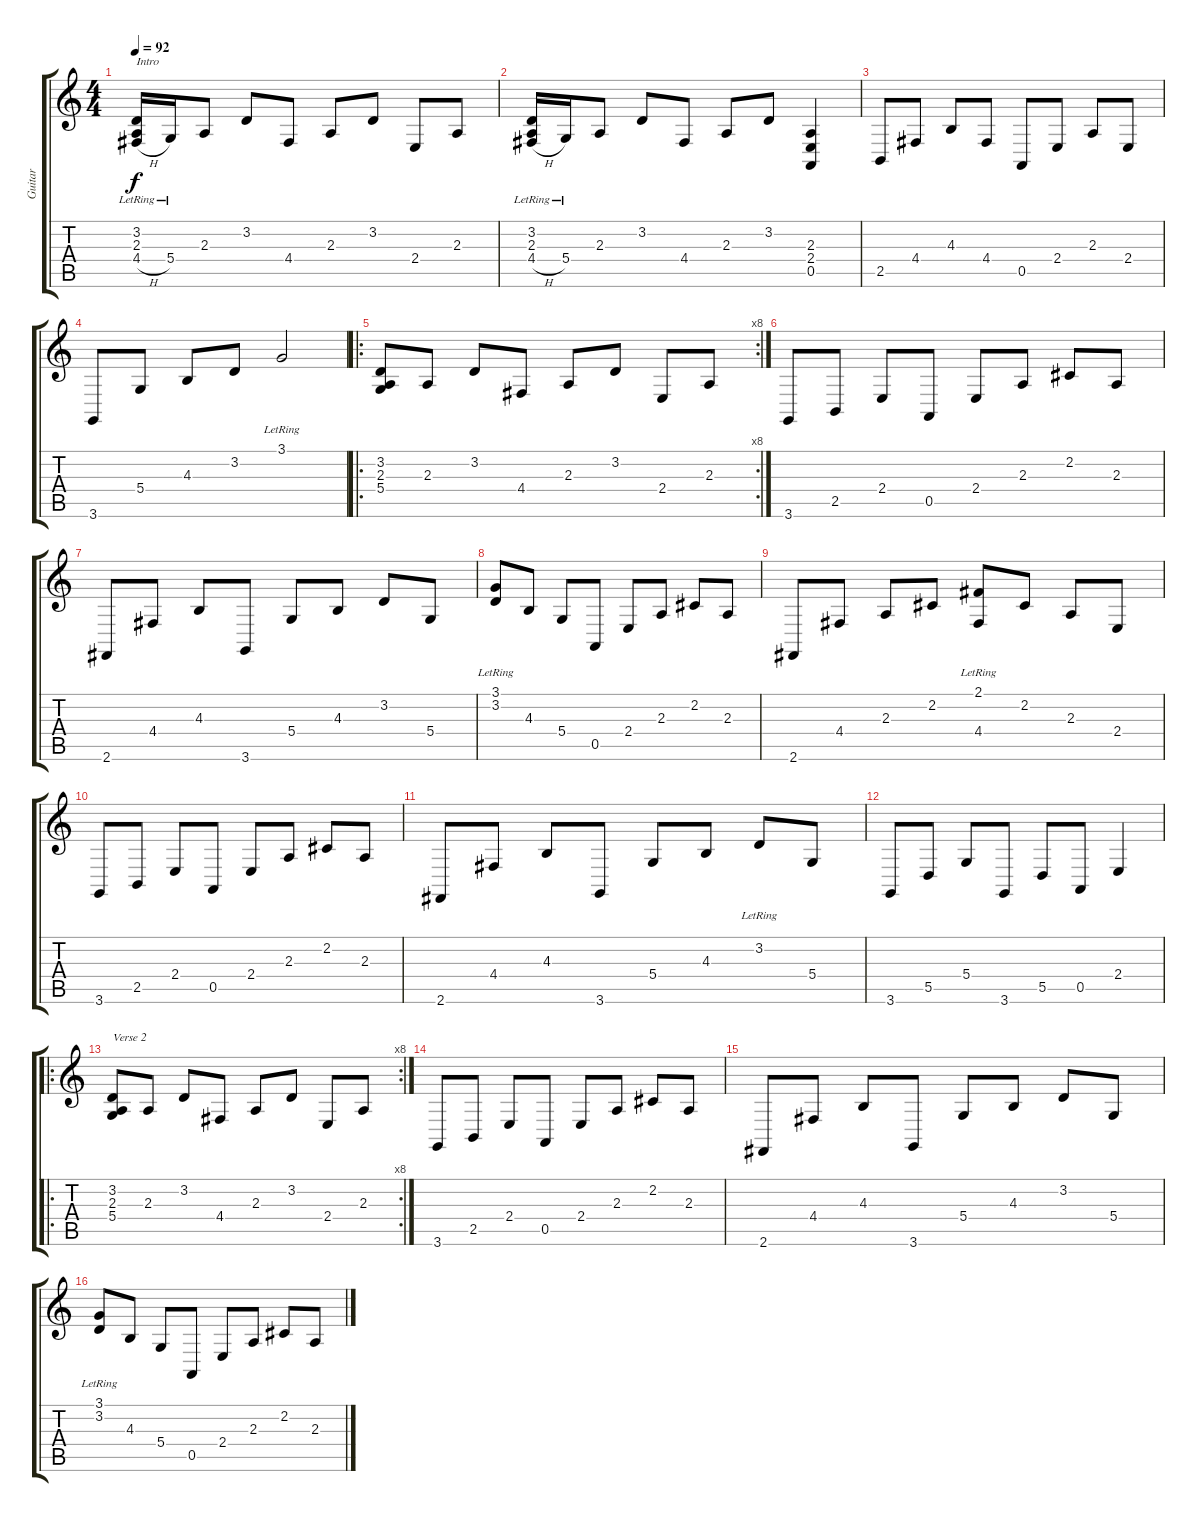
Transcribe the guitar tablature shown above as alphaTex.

\track ("Guitar" "Guitar") {instrument acousticgrandpiano}
\staff {score tabs}
\tuning (E4 B3 G3 D3 A2 E2) {hide}
\ts (4 4)
\tempo 92
\clef g2
\ks c
(3.2{lr} 2.3{lr} 4.4{h}).16{txt "Intro" dy f instrument acousticgrandpiano} 5.4{lr}.16 2.3.8 3.2.8 4.4.8 2.3.8 3.2.8 2.4.8 2.3.8 |
(3.2{lr} 2.3{lr} 4.4{h}).16 5.4{lr}.16 2.3.8 3.2.8 4.4.8 2.3.8 3.2.8 (2.3 2.4 0.5).4 |
2.5.8 4.4.8 4.3.8 4.4.8 0.5.8 2.4.8 2.3.8 2.4.8 |
3.6.8 5.4.8 4.3.8 3.2.8 3.1{lr}.2 |
\ro
\rc 8
(3.2 2.3 5.4).8 2.3.8 3.2.8 4.4.8 2.3.8 3.2.8 2.4.8 2.3.8 |
3.6.8 2.5.8 2.4.8 0.5.8 2.4.8 2.3.8 2.2.8 2.3.8 |
2.6.8 4.4.8 4.3.8 3.6.8 5.4.8 4.3.8 3.2.8 5.4.8 |
(3.1{lr} 3.2{lr}).8 4.3.8 5.4.8 0.5.8 2.4.8 2.3.8 2.2.8 2.3.8 |
2.6.8 4.4.8 2.3.8 2.2.8 (2.1{lr} 4.4).8 2.2.8 2.3.8 2.4.8 |
3.6.8 2.5.8 2.4.8 0.5.8 2.4.8 2.3.8 2.2.8 2.3.8 |
2.6.8 4.4.8 4.3.8 3.6.8 5.4.8 4.3.8 3.2{lr}.8 5.4.8 |
3.6.8 5.5.8 5.4.8 3.6.8 5.5.8 0.5.8 2.4.4 |
\ro
\rc 8
(3.2 2.3 5.4).8{txt "Verse 2"} 2.3.8 3.2.8 4.4.8 2.3.8 3.2.8 2.4.8 2.3.8 |
3.6.8 2.5.8 2.4.8 0.5.8 2.4.8 2.3.8 2.2.8 2.3.8 |
2.6.8 4.4.8 4.3.8 3.6.8 5.4.8 4.3.8 3.2.8 5.4.8 |
(3.1{lr} 3.2).8 4.3.8 5.4.8 0.5.8 2.4.8 2.3.8 2.2.8 2.3.8
